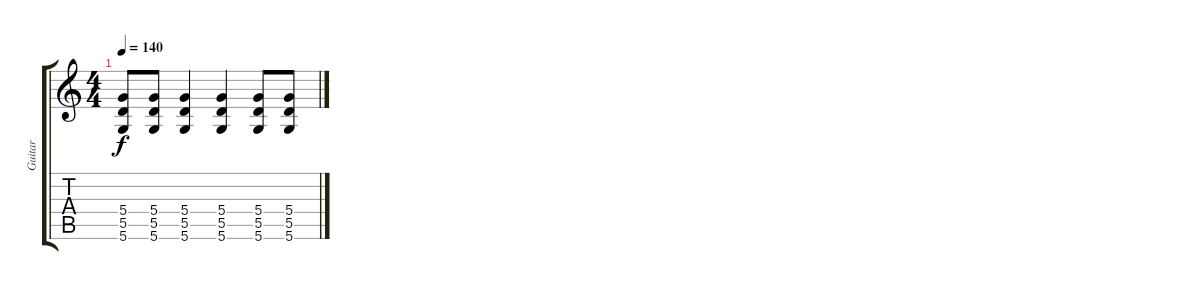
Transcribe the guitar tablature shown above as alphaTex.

\track ("Guitar" "Guitar") {instrument acousticguitarsteel}
\staff {score tabs}
\tuning (E4 B3 G3 D3 A2 D2) {hide}
\ts (4 4)
\tempo 140
\clef g2
\ks c
(5.4 5.5 5.6).8{dy f} (5.4 5.5 5.6).8 (5.4 5.5 5.6).4 (5.4 5.5 5.6).4 (5.4 5.5 5.6).8 (5.4 5.5 5.6).8
